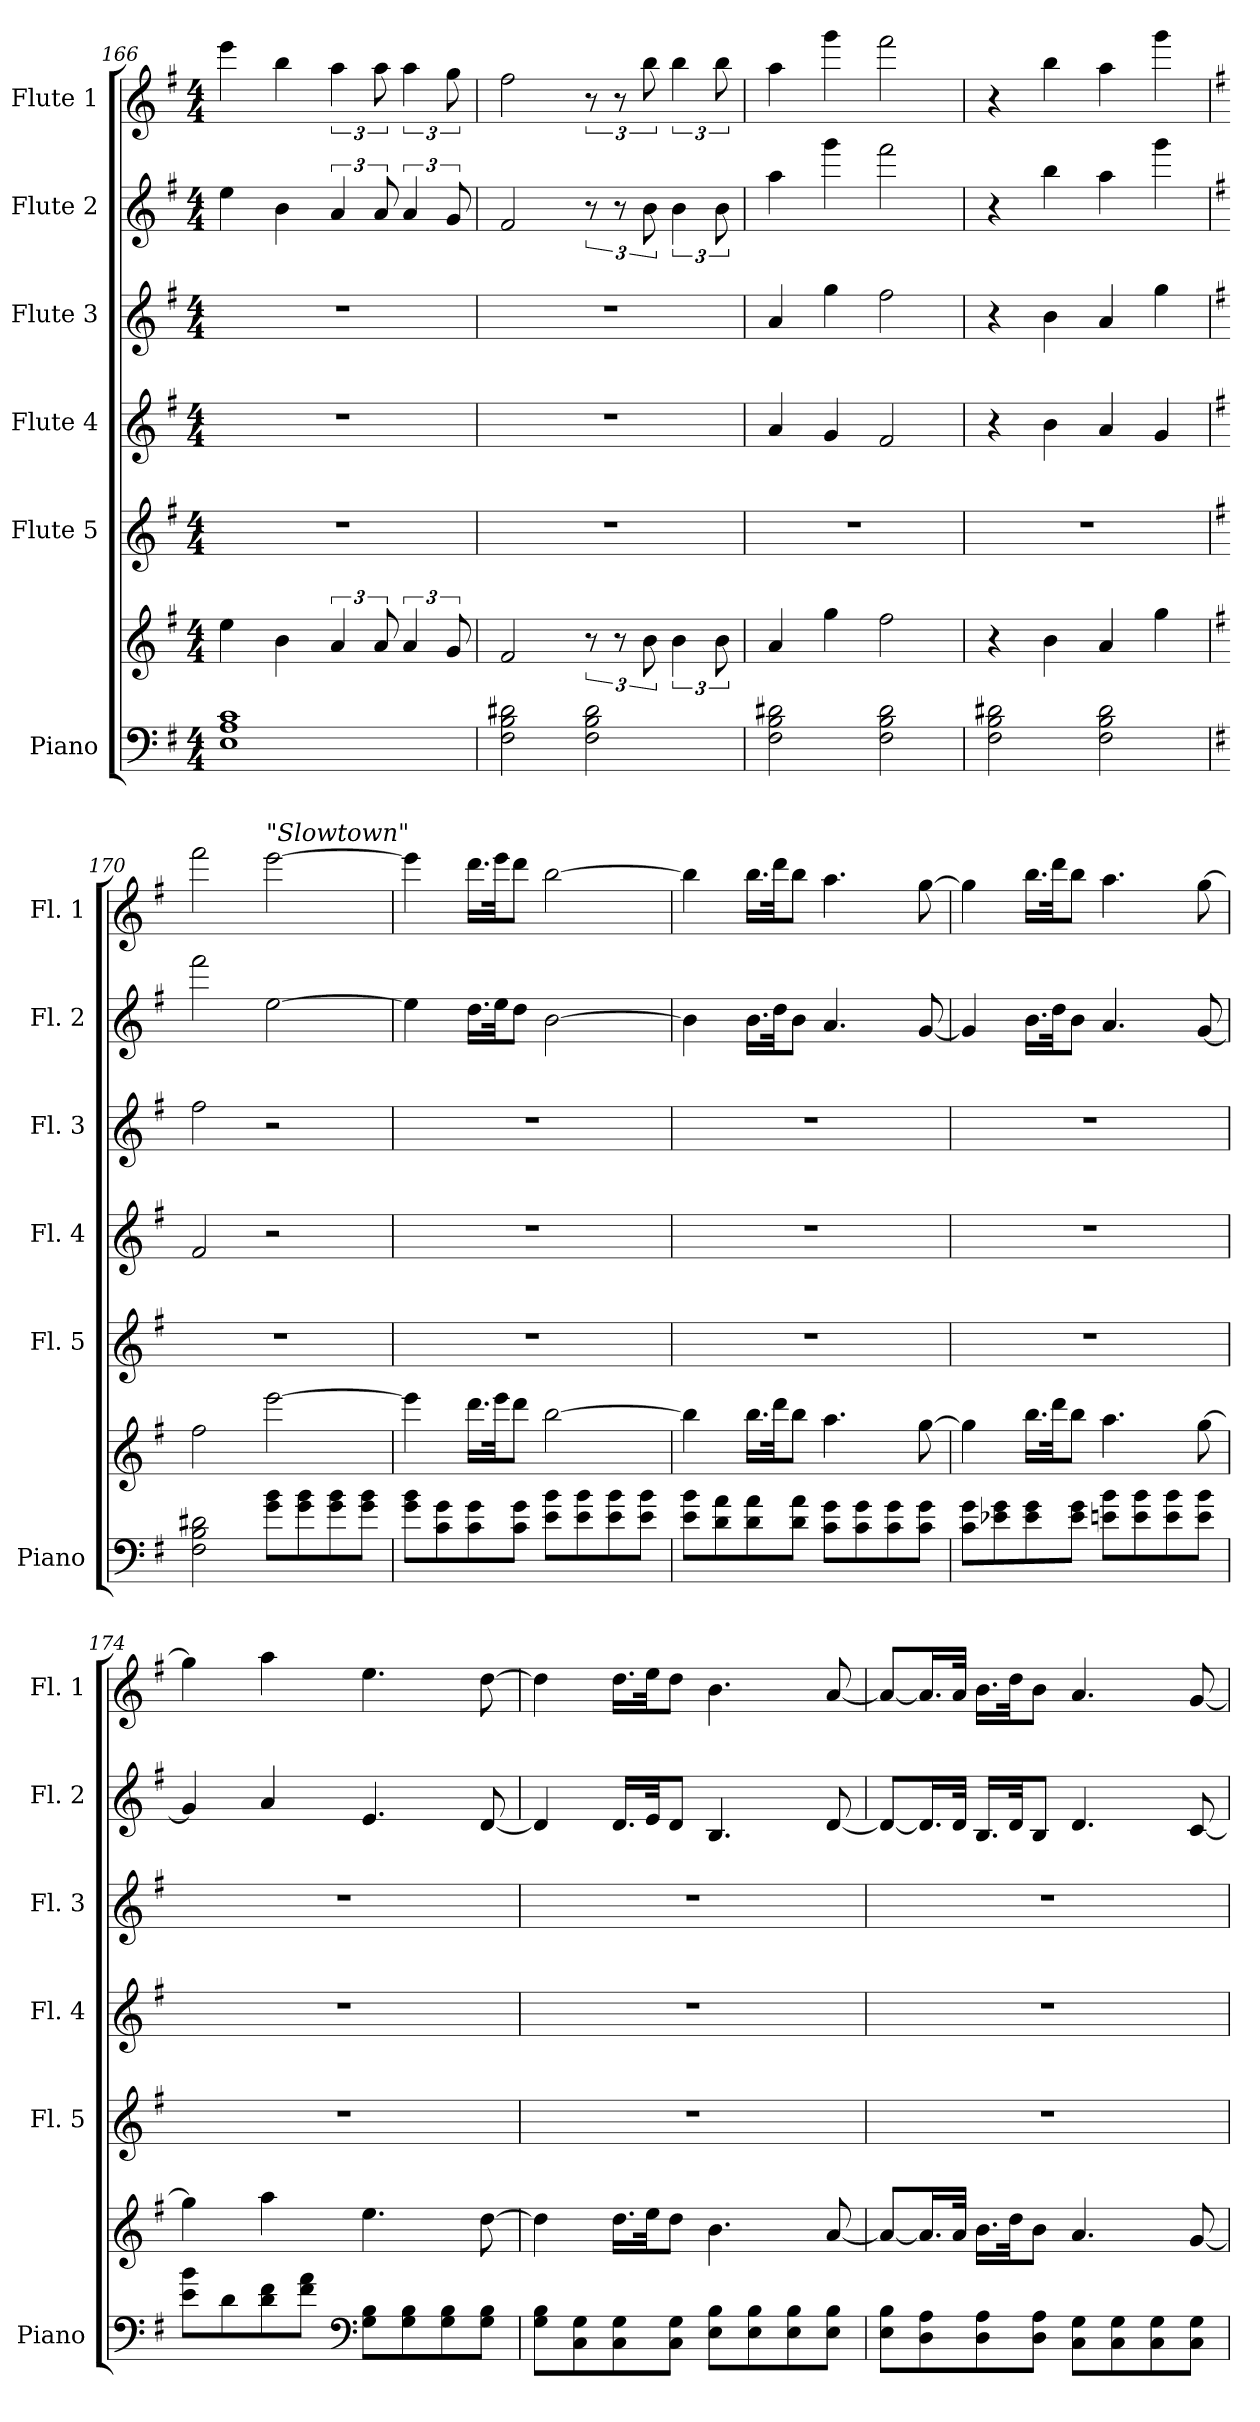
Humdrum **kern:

**kern	**kern	**kern	**kern	**kern	**kern	**kern
*part6	*part6	*part5	*part4	*part3	*part2	*part1
*staff7	*staff6	*staff5	*staff4	*staff3	*staff2	*staff1
*I"Piano	*	*I"Flute 5	*I"Flute 4	*I"Flute 3	*I"Flute 2	*I"Flute 1
*I'Piano	*	*I'Fl. 5	*I'Fl. 4	*I'Fl. 3	*I'Fl. 2	*I'Fl. 1
*clefF4	*clefG2	*clefG2	*clefG2	*clefG2	*clefG2	*clefG2
*k[f#]	*k[f#]	*k[f#]	*k[f#]	*k[f#]	*k[f#]	*k[f#]
*M4/4	*M4/4	*M4/4	*M4/4	*M4/4	*M4/4	*M4/4
=166	=166	=166	=166	=166	=166	=166
1E 1A 1c	4ee\	1r	1r	1r	4ee\	4eee\
.	4b\	.	.	.	4b\	4bb\
.	6a/	.	.	.	6a/	6aa\
.	12a/	.	.	.	12a/	12aa\
.	6a/	.	.	.	6a/	6aa\
.	12g/	.	.	.	12g/	12gg\
=167	=167	=167	=167	=167	=167	=167
2F#\ 2B\ 2d#X\	2f#/	1r	1r	1r	2f#/	2ff#\
2F#\ 2B\ 2d#\	12r	.	.	.	12r	12r
.	12r	.	.	.	12r	12r
.	12b\	.	.	.	12b\	12bb\
.	6b\	.	.	.	6b\	6bb\
.	12b\	.	.	.	12b\	12bb\
=168	=168	=168	=168	=168	=168	=168
2F#\ 2B\ 2d#X\	4a/	1r	4a/	4a/	4aa\	4aa\
.	4gg\	.	4g/	4gg\	4ggg\	4ggg\
2F#\ 2B\ 2d#\	2ff#\	.	2f#/	2ff#\	2fff#\	2fff#\
=169	=169	=169	=169	=169	=169	=169
2F#\ 2B\ 2d#X\	4r	1r	4r	4r	4r	4r
.	4b\	.	4b\	4b\	4bb\	4bb\
2F#\ 2B\ 2d#\	4a/	.	4a/	4a/	4aa\	4aa\
.	4gg\	.	4g/	4gg\	4ggg\	4ggg\
!!LO:PB:g=z
=170	=170	=170	=170	=170	=170	=170
*k[f#]	*k[f#]	*k[f#]	*k[f#]	*k[f#]	*k[f#]	*k[f#]
2F#\ 2B\ 2d#X\	2ff#\	1r	2f#/	2ff#\	2fff#\	2fff#\
*	*	*	*	*	*	*MM73
!	!	!	!	!	!	!LO:TX:a:i:t="Slowtown"
8g\ 8b\L	[2eee\	.	2r	2r	[2ee\	[2eee\
8g\ 8b\	.	.	.	.	.	.
8g\ 8b\	.	.	.	.	.	.
8g\ 8b\J	.	.	.	.	.	.
=171	=171	=171	=171	=171	=171	=171
8g\ 8b\L	4eee\]	1r	1r	1r	4ee\]	4eee\]
8c\ 8g\	.	.	.	.	.	.
8c\ 8g\	16.ddd\LL	.	.	.	16.dd\LL	16.ddd\LL
.	32eee\JK	.	.	.	32ee\JK	32eee\JK
8c\ 8g\J	8ddd\J	.	.	.	8dd\J	8ddd\J
8e\ 8b\L	[2bb\	.	.	.	[2b\	[2bb\
8e\ 8b\	.	.	.	.	.	.
8e\ 8b\	.	.	.	.	.	.
8e\ 8b\J	.	.	.	.	.	.
=172	=172	=172	=172	=172	=172	=172
8e\ 8b\L	4bb\]	1r	1r	1r	4b\]	4bb\]
8d\ 8a\	.	.	.	.	.	.
8d\ 8a\	16.bb\LL	.	.	.	16.b\LL	16.bb\LL
.	32ddd\JK	.	.	.	32dd\JK	32ddd\JK
8d\ 8a\J	8bb\J	.	.	.	8b\J	8bb\J
8c\ 8g\L	4.aa\	.	.	.	4.a/	4.aa\
8c\ 8g\	.	.	.	.	.	.
8c\ 8g\	.	.	.	.	.	.
8c\ 8g\J	[8gg\	.	.	.	[8g/	[8gg\
!!LO:PB:g=z
=173	=173	=173	=173	=173	=173	=173
8c\ 8g\L	4gg\]	1r	1r	1r	4g/]	4gg\]
8e-X\ 8g\	.	.	.	.	.	.
8e-\ 8g\	16.bb\LL	.	.	.	16.b\LL	16.bb\LL
.	32ddd\JK	.	.	.	32dd\JK	32ddd\JK
8e-\ 8g\J	8bb\J	.	.	.	8b\J	8bb\J
8en\ 8b\L	4.aa\	.	.	.	4.a/	4.aa\
8e\ 8b\	.	.	.	.	.	.
8e\ 8b\	.	.	.	.	.	.
8e\ 8b\J	[8gg\	.	.	.	[8g/	[8gg\
=174	=174	=174	=174	=174	=174	=174
8e\ 8b\L	4gg\]	1r	1r	1r	4g/]	4gg\]
8d\	.	.	.	.	.	.
8d\ 8f#\	4aa\	.	.	.	4a/	4aa\
8f#\ 8a\J	.	.	.	.	.	.
*clefF4	*	*	*	*	*	*
8G\ 8B\L	4.ee\	.	.	.	4.e/	4.ee\
8G\ 8B\	.	.	.	.	.	.
8G\ 8B\	.	.	.	.	.	.
8G\ 8B\J	[8dd\	.	.	.	[8d/	[8dd\
=175	=175	=175	=175	=175	=175	=175
8G\ 8B\L	4dd\]	1r	1r	1r	4d/]	4dd\]
8C\ 8G\	.	.	.	.	.	.
8C\ 8G\	16.dd\LL	.	.	.	16.d/LL	16.dd\LL
.	32ee\JK	.	.	.	32e/JK	32ee\JK
8C\ 8G\J	8dd\J	.	.	.	8d/J	8dd\J
8E\ 8B\L	4.b\	.	.	.	4.B/	4.b\
8E\ 8B\	.	.	.	.	.	.
8E\ 8B\	.	.	.	.	.	.
8E\ 8B\J	[8a/	.	.	.	[8d/	[8a/
!!LO:PB:g=z
=176	=176	=176	=176	=176	=176	=176
8E\ 8B\L	8a/L_	1r	1r	1r	8d/L_	8a/L_
8D\ 8A\	16.a/L]	.	.	.	16.d/L]	16.a/L]
.	32a/JJk	.	.	.	32d/JJk	32a/JJk
8D\ 8A\	16.b\LL	.	.	.	16.B/LL	16.b\LL
.	32dd\JK	.	.	.	32d/JK	32dd\JK
8D\ 8A\J	8b\J	.	.	.	8B/J	8b\J
8C\ 8G\L	4.a/	.	.	.	4.d/	4.a/
8C\ 8G\	.	.	.	.	.	.
8C\ 8G\	.	.	.	.	.	.
8C\ 8G\J	[8g/	.	.	.	[8c/	[8g/
=	=	=	=	=	=	=
*-	*-	*-	*-	*-	*-	*-
